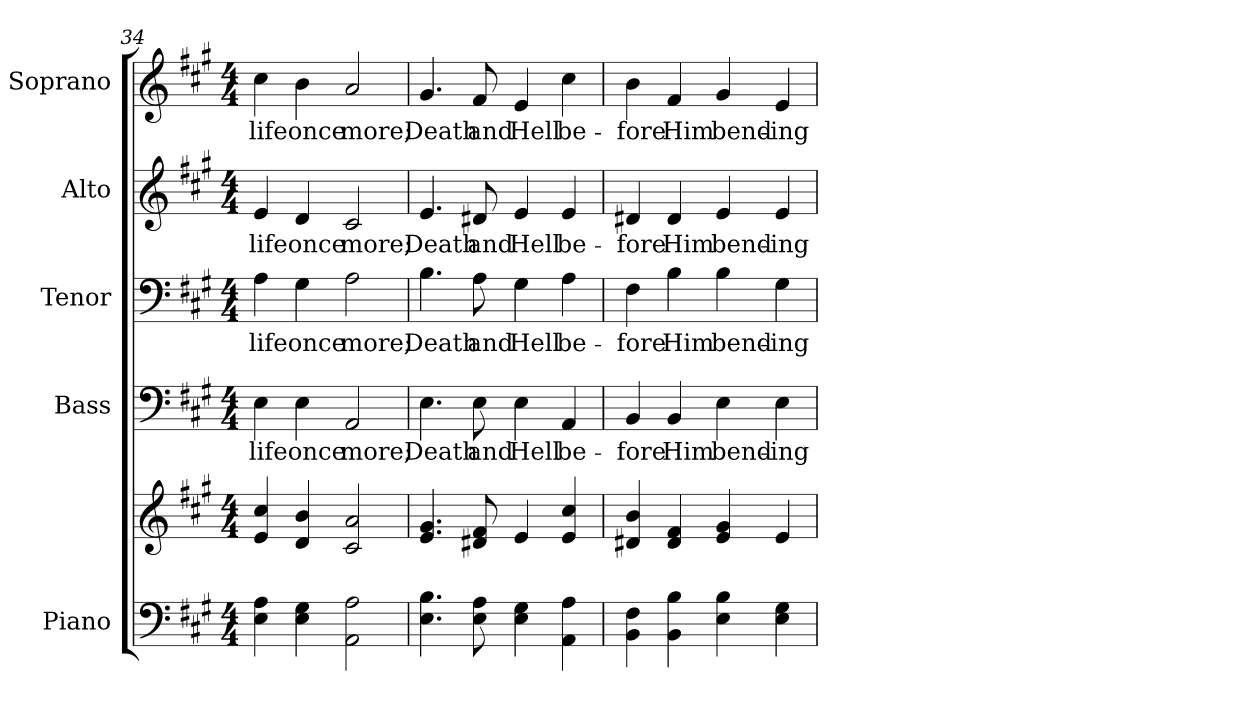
**kern	**kern	**kern	**text	**kern	**text	**kern	**text	**kern	**text
*part5	*part5	*part4	*part4	*part3	*part3	*part2	*part2	*part1	*part1
*staff6	*staff5	*staff4	*staff4	*staff3	*staff3	*staff2	*staff2	*staff1	*staff1
*I"Piano	*	*I"Bass	*	*I"Tenor	*	*I"Alto	*	*I"Soprano	*
*I'Pno.	*	*I'B.	*	*I'T.	*	*I'A.	*	*I'S.	*
*clefF4	*clefG2	*clefF4	*	*clefF4	*	*clefG2	*	*clefG2	*
*k[f#c#g#]	*k[f#c#g#]	*k[f#c#g#]	*	*k[f#c#g#]	*	*k[f#c#g#]	*	*k[f#c#g#]	*
*A:	*A:	*A:	*	*A:	*	*A:	*	*A:	*
*M4/4	*M4/4	*M4/4	*	*M4/4	*	*M4/4	*	*M4/4	*
=34	=34	=34	=34	=34	=34	=34	=34	=34	=34
!	!	!	!LO:LY:b:color=#000000	!	!	!	!	!	!
!	!	!	!	!	!LO:LY:b:color=#000000	!	!	!	!
!	!	!	!	!	!	!	!LO:LY:b:color=#000000	!	!
!	!	!	!	!	!	!	!	!	!LO:LY:b:color=#000000
4Ei\ 4Ai	4ei/ 4cc#i	4Ei\	life	4Ai\	life	4ei/	life	4cc#i\	life
!	!	!	!LO:LY:b:color=#000000	!	!	!	!	!	!
!	!	!	!	!	!LO:LY:b:color=#000000	!	!	!	!
!	!	!	!	!	!	!	!LO:LY:b:color=#000000	!	!
!	!	!	!	!	!	!	!	!	!LO:LY:b:color=#000000
4Ei\ 4G#i	4di/ 4bi	4Ei\	once	4G#i\	once	4di/	once	4bi\	once
!	!	!	!LO:LY:b:color=#000000	!	!	!	!	!	!
!	!	!	!	!	!LO:LY:b:color=#000000	!	!	!	!
!	!	!	!	!	!	!	!LO:LY:b:color=#000000	!	!
!	!	!	!	!	!	!	!	!	!LO:LY:b:color=#000000
2AAi\ 2Ai	2c#i/ 2ai	2AAi/	more;	2Ai\	more;	2c#i/	more;	2ai/	more;
!!LO:PB:g=z
=35	=35	=35	=35	=35	=35	=35	=35	=35	=35
!	!	!	!LO:LY:b:color=#000000	!	!	!	!	!	!
!	!	!	!	!	!LO:LY:b:color=#000000	!	!	!	!
!	!	!	!	!	!	!	!LO:LY:b:color=#000000	!	!
!	!	!	!	!	!	!	!	!	!LO:LY:b:color=#000000
4.Ei\ 4.Bi	4.ei/ 4.g#i	4.Ei\	Death	4.Bi\	Death	4.ei/	Death	4.g#i/	Death
!	!	!	!LO:LY:b:color=#000000	!	!	!	!	!	!
!	!	!	!	!	!LO:LY:b:color=#000000	!	!	!	!
!	!	!	!	!	!	!	!LO:LY:b:color=#000000	!	!
!	!	!	!	!	!	!	!	!	!LO:LY:b:color=#000000
8Ei\ 8Ai	8d#Xi/ 8f#i	8Ei\	and	8Ai\	and	8d#Xi/	and	8f#i/	and
!	!	!	!LO:LY:b:color=#000000	!	!	!	!	!	!
!	!	!	!	!	!LO:LY:b:color=#000000	!	!	!	!
!	!	!	!	!	!	!	!LO:LY:b:color=#000000	!	!
!	!	!	!	!	!	!	!	!	!LO:LY:b:color=#000000
4Ei\ 4G#i	4ei/	4Ei\	Hell	4G#i\	Hell	4ei/	Hell	4ei/	Hell
!	!	!	!LO:LY:b:color=#000000	!	!	!	!	!	!
!	!	!	!	!	!LO:LY:b:color=#000000	!	!	!	!
!	!	!	!	!	!	!	!LO:LY:b:color=#000000	!	!
!	!	!	!	!	!	!	!	!	!LO:LY:b:color=#000000
4AAi\ 4Ai	4ei/ 4cc#i	4AAi/	be-	4Ai\	be-	4ei/	be-	4cc#i\	be-
=36	=36	=36	=36	=36	=36	=36	=36	=36	=36
!	!	!	!LO:LY:b:color=#000000	!	!	!	!	!	!
!	!	!	!	!	!LO:LY:b:color=#000000	!	!	!	!
!	!	!	!	!	!	!	!LO:LY:b:color=#000000	!	!
!	!	!	!	!	!	!	!	!	!LO:LY:b:color=#000000
4BBi\ 4F#i	4d#Xi/ 4bi	4BBi/	-fore	4F#i\	-fore	4d#Xi/	-fore	4bi\	-fore
!	!	!	!LO:LY:b:color=#000000	!	!	!	!	!	!
!	!	!	!	!	!LO:LY:b:color=#000000	!	!	!	!
!	!	!	!	!	!	!	!LO:LY:b:color=#000000	!	!
!	!	!	!	!	!	!	!	!	!LO:LY:b:color=#000000
4BBi\ 4Bi	4d#i/ 4f#i	4BBi/	Him	4Bi\	Him	4d#i/	Him	4f#i/	Him
!	!	!	!LO:LY:b:color=#000000	!	!	!	!	!	!
!	!	!	!	!	!LO:LY:b:color=#000000	!	!	!	!
!	!	!	!	!	!	!	!LO:LY:b:color=#000000	!	!
!	!	!	!	!	!	!	!	!	!LO:LY:b:color=#000000
4Ei\ 4Bi	4ei/ 4g#i	4Ei\	bend-	4Bi\	bend-	4ei/	bend-	4g#i/	bend-
!	!	!	!LO:LY:b:color=#000000	!	!	!	!	!	!
!	!	!	!	!	!LO:LY:b:color=#000000	!	!	!	!
!	!	!	!	!	!	!	!LO:LY:b:color=#000000	!	!
!	!	!	!	!	!	!	!	!	!LO:LY:b:color=#000000
4Ei\ 4G#i	4ei/	4Ei\	-ing	4G#i\	-ing	4ei/	-ing	4ei/	-ing
=	=	=	=	=	=	=	=	=	=
*-	*-	*-	*-	*-	*-	*-	*-	*-	*-
